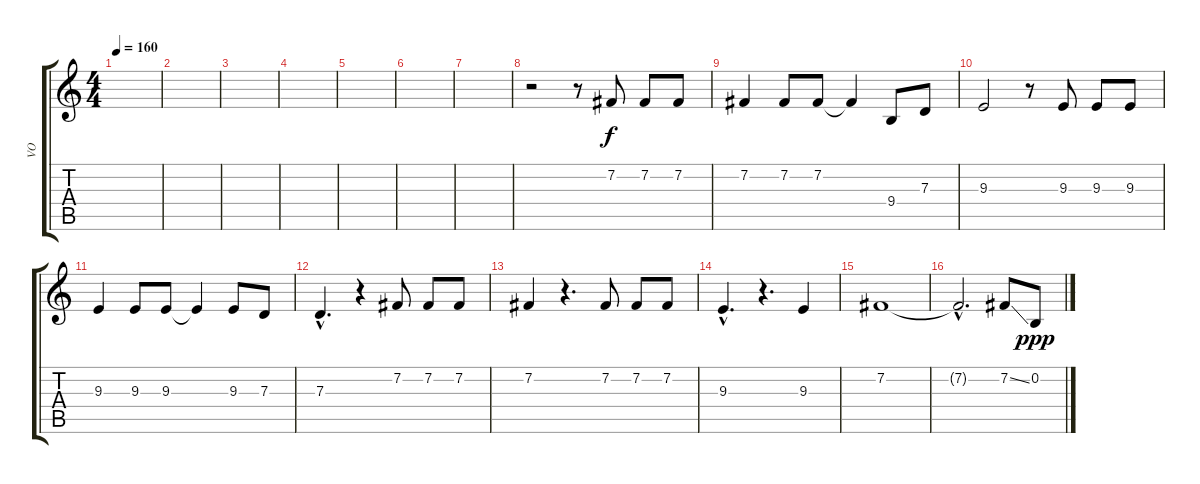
\track ("VO" "VO") {instrument lead6voice}
\staff {score tabs}
\tuning (E4 B3 G3 D3 A2 E2) {hide}
\ts (4 4)
\tempo 160
\clef g2
\ks c
|
|
|
|
|
|
|
r.2 r.8 7.2.8{dy f} 7.2.8 7.2.8 |
7.2.4 7.2.8 7.2.8 7.2{t}.4 9.4.8 7.3.8 |
9.3.2 r.8 9.3.8 9.3.8 9.3.8 |
9.3.4 9.3.8 9.3.8 9.3{t}.4 9.3.8 7.3.8 |
7.3{hac}.4{d} r.4 7.2.8 7.2.8 7.2.8 |
7.2.4 r.4{d} 7.2.8 7.2.8 7.2.8 |
9.3{hac}.4{d} r.4{d} 9.3.4 |
7.2.1 |
7.2{hac t}.2{d} 7.2{ss}.8 0.2.8{dy ppp}
